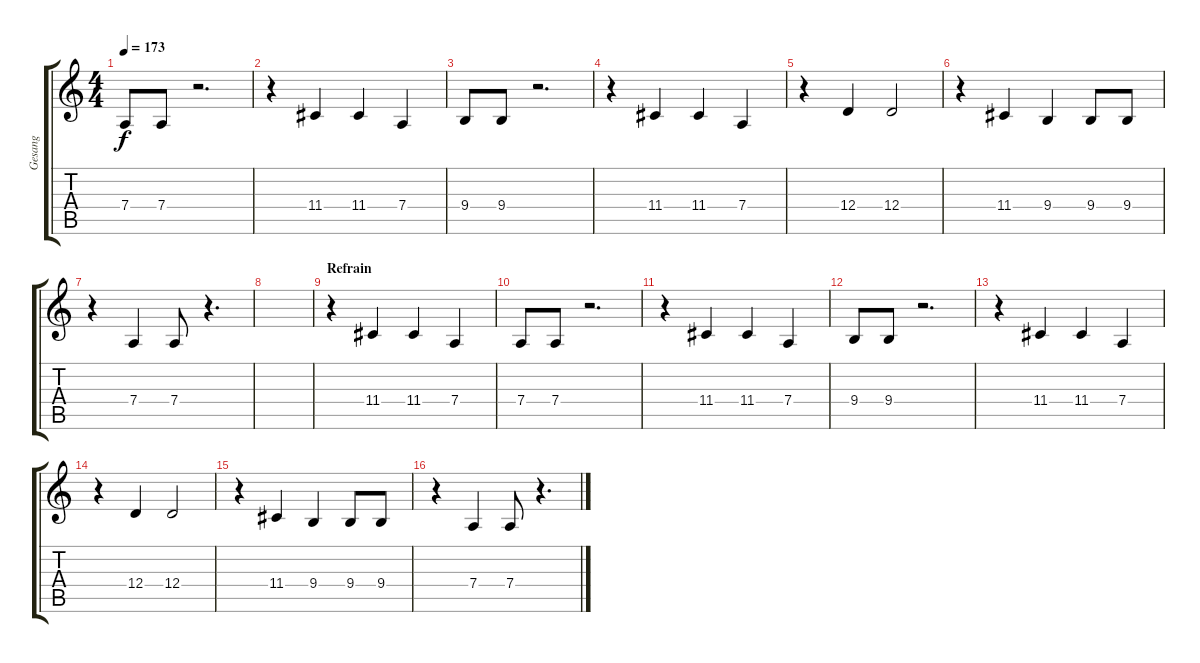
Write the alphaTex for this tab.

\track ("Gesang" "Gesang") {instrument lead6voice}
\staff {score tabs}
\tuning (E4 B3 G3 D3 A2 E2) {hide}
\ts (4 4)
\tempo 173
\clef g2
\ks c
7.4.8{dy f} 7.4.8 r.2{d} |
r.4 11.4.4 11.4.4 7.4.4 |
9.4.8 9.4.8 r.2{d} |
r.4 11.4.4 11.4.4 7.4.4 |
r.4 12.4.4 12.4.2 |
r.4 11.4.4 9.4.4 9.4.8 9.4.8 |
r.4 7.4.4 7.4.8 r.4{d} |
|
\section ("" "Refrain")
r.4 11.4.4 11.4.4 7.4.4 |
7.4.8 7.4.8 r.2{d} |
r.4 11.4.4 11.4.4 7.4.4 |
9.4.8 9.4.8 r.2{d} |
r.4 11.4.4 11.4.4 7.4.4 |
r.4 12.4.4 12.4.2 |
r.4 11.4.4 9.4.4 9.4.8 9.4.8 |
r.4 7.4.4 7.4.8 r.4{d}
